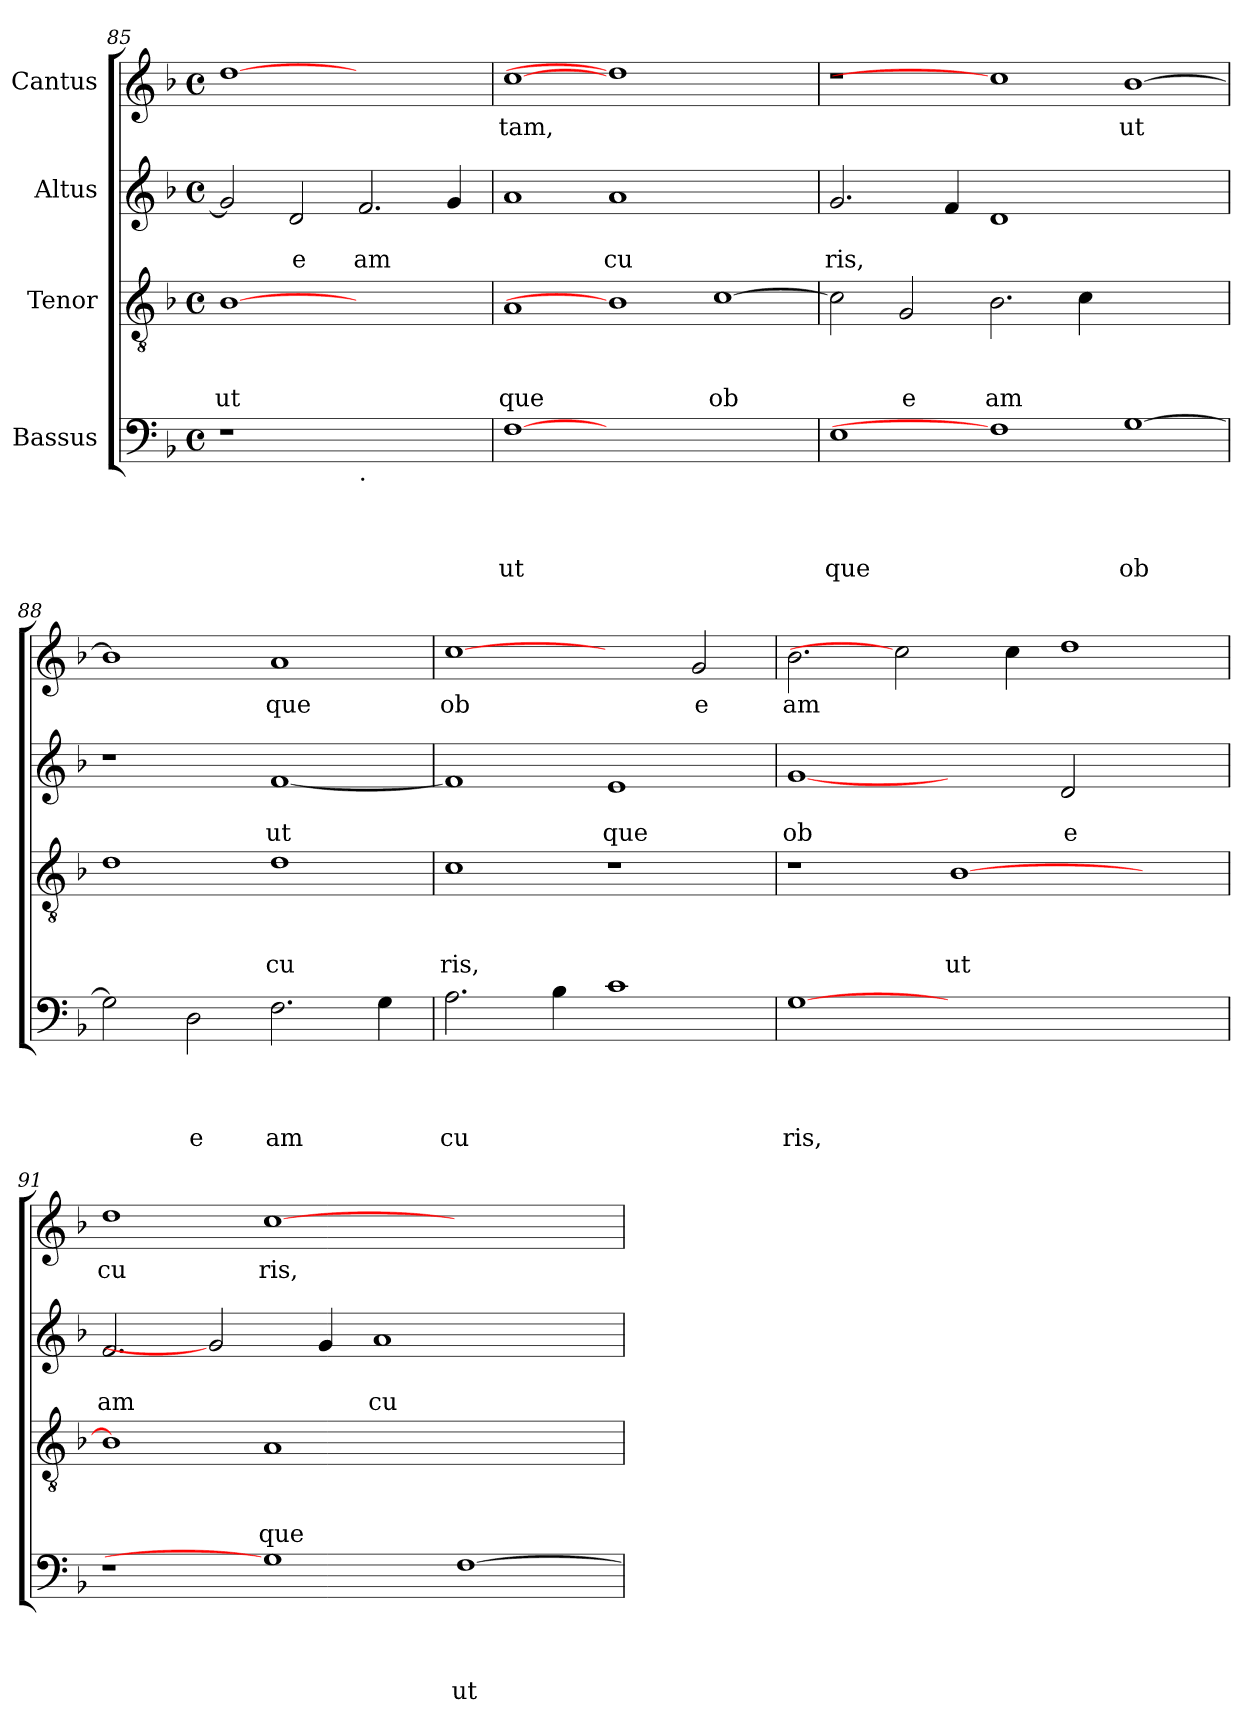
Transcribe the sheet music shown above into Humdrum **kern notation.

**kern	**text	**text	**text	**text	**kern	**text	**text	**text	**kern	**text	**text	**kern	**text
*part4	*part4	*part4	*part4	*part4	*part3	*part3	*part3	*part3	*part2	*part2	*part2	*part1	*part1
*staff4	*staff4	*staff4	*staff4	*staff4	*staff3	*staff3	*staff3	*staff3	*staff2	*staff2	*staff2	*staff1	*staff1
*I"Bassus	*	*	*	*	*I"Tenor	*	*	*	*I"Altus	*	*	*I"Cantus	*
*clefF4	*	*	*	*	*clefGv2	*	*	*	*clefG2	*	*	*clefG2	*
*k[b-]	*	*	*	*	*k[b-]	*	*	*	*k[b-]	*	*	*k[b-]	*
*F:	*	*	*	*	*F:	*	*	*	*F:	*	*	*F:	*
*M4/4	*	*	*	*	*M4/4	*	*	*	*M4/4	*	*	*M4/4	*
*met(c)	*	*	*	*	*met(c)	*	*	*	*met(c)	*	*	*met(c)	*
=85	=85	=85	=85	=85	=85	=85	=85	=85	=85	=85	=85	=85	=85
!	!	!	!	!	!	!	!	!LO:LY:b	!	!	!	!	!
1r	.	.	.	.	[1B-	.	.	ut	2g/]	.	.	[1dd	.
!	!	!	!	!	!	!	!	!	!	!	!LO:LY:b	!	!
.	.	.	.	.	.	.	.	.	2d/	.	e	.	.
!LO:TX:b:t=.	!	!	!	!	!	!	!	!	!	!	!	!	!
!	!	!	!	!	!	!	!	!	!	!	!LO:LY:b	!	!
1ryy	.	.	.	.	1ryy	.	.	.	2.f/	.	am	1ryy	.
.	.	.	.	.	.	.	.	.	4g/	.	.	.	.
=86	=86	=86	=86	=86	=86	=86	=86	=86	=86	=86	=86	=86	=86
!	!	!	!	!LO:LY:b	!	!	!	!LO:LY:b	!	!	!	!	!LO:LY:b
[1F	.	.	.	ut	1A	.	.	que	1a	.	.	[1cc	tam,
!	!	!	!	!	!	!	!	!	!	!	!LO:LY:b	!	!
0ryy	.	.	.	.	1B-]	.	.	.	1a	.	cu	1dd]	.
!	!	!	!	!	!	!	!	!LO:LY:b	!	!	!	!	!
.	.	.	.	.	[>1c	.	.	ob	1ryy	.	.	1ryy	.
=87	=87	=87	=87	=87	=87	=87	=87	=87	=87	=87	=87	=87	=87
!	!	!	!	!LO:LY:b	!	!	!	!	!	!	!LO:LY:b	!	!
1E	.	.	.	que	2c\]	.	.	.	2.g/	.	ris,	1r	.
!	!	!	!	!	!	!	!	!LO:LY:b	!	!	!	!	!
.	.	.	.	.	2G/	.	.	e	.	.	.	.	.
.	.	.	.	.	.	.	.	.	4f/	.	.	.	.
!	!	!	!	!	!	!	!	!LO:LY:b	!	!	!	!	!
1F]	.	.	.	.	2.B-\	.	.	am	1d	.	.	1cc]	.
.	.	.	.	.	4c\	.	.	.	.	.	.	.	.
!	!	!	!	!LO:LY:b	!	!	!	!	!	!	!	!	!LO:LY:b
[>1G	.	.	.	ob	1ryy	.	.	.	1ryy	.	.	[>1b-	ut
=88	=88	=88	=88	=88	=88	=88	=88	=88	=88	=88	=88	=88	=88
2G\]	.	.	.	.	1d	.	.	.	1r	.	.	1b-]	.
!	!	!	!	!LO:LY:b	!	!	!	!	!	!	!	!	!
2D\	.	.	.	e	.	.	.	.	.	.	.	.	.
!	!	!	!	!LO:LY:b	!	!	!	!LO:LY:b	!	!	!LO:LY:b	!	!LO:LY:b
2.F\	.	.	.	am	1d	.	.	cu	[>1f	.	ut	1a	que
4G\	.	.	.	.	.	.	.	.	.	.	.	.	.
!!LO:PB:g=z
=89	=89	=89	=89	=89	=89	=89	=89	=89	=89	=89	=89	=89	=89
!	!	!	!	!LO:LY:b	!	!	!	!LO:LY:b	!	!	!	!	!LO:LY:b
2.A\	.	.	.	cu	1c	.	.	ris,	1f]	.	.	[1cc	ob
4B-\	.	.	.	.	.	.	.	.	.	.	.	.	.
!	!	!	!	!	!	!	!	!	!	!	!LO:LY:b	!	!
1c	.	.	.	.	1r	.	.	.	1e	.	que	2ryy	.
!	!	!	!	!	!	!	!	!	!	!	!	!	!LO:LY:b
.	.	.	.	.	.	.	.	.	.	.	.	2g/	e
=90	=90	=90	=90	=90	=90	=90	=90	=90	=90	=90	=90	=90	=90
!	!	!	!	!LO:LY:b	!	!	!	!	!	!	!LO:LY:b	!	!LO:LY:b
[1G	.	.	.	ris,	1r	.	.	.	[1g	.	ob	2.b-\	am
.	.	.	.	.	.	.	.	.	.	.	.	2cc]	.
!	!	!	!	!	!	!	!	!LO:LY:b	!	!	!	!	!
1.ryy	.	.	.	.	[>1B-	.	.	ut	2ryy	.	.	.	.
.	.	.	.	.	.	.	.	.	.	.	.	4cc\	.
!	!	!	!	!	!	!	!	!	!	!	!LO:LY:b	!	!
.	.	.	.	.	.	.	.	.	2d/	.	e	1dd	.
.	.	.	.	.	2ryy	.	.	.	2ryy	.	.	.	.
=91	=91	=91	=91	=91	=91	=91	=91	=91	=91	=91	=91	=91	=91
!	!	!	!	!	!	!	!	!	!	!	!LO:LY:b	!	!LO:LY:b
1r	.	.	.	.	1B-]	.	.	.	2.f/	.	am	1dd	cu
.	.	.	.	.	.	.	.	.	2g]	.	.	.	.
!	!	!	!	!	!	!	!	!LO:LY:b	!	!	!	!	!LO:LY:b
1G]	.	.	.	.	1A	.	.	que	.	.	.	[>1cc	ris,
.	.	.	.	.	.	.	.	.	4g/	.	.	.	.
!	!	!	!	!	!	!	!	!	!	!	!LO:LY:b	!	!
.	.	.	.	.	.	.	.	.	1a	.	cu	.	.
!	!	!	!	!LO:LY:b	!	!	!	!	!	!	!	!	!
[>1F	.	.	.	ut	1ryy	.	.	.	.	.	.	1ryy	.
.	.	.	.	.	.	.	.	.	2ryy	.	.	.	.
=	=	=	=	=	=	=	=	=	=	=	=	=	=
*-	*-	*-	*-	*-	*-	*-	*-	*-	*-	*-	*-	*-	*-
